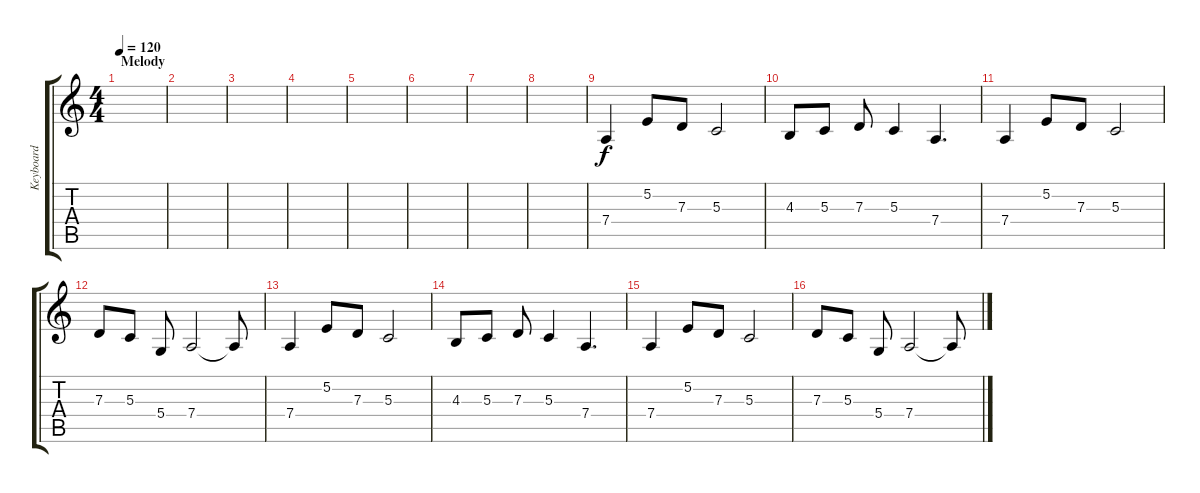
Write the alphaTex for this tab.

\track ("Keyboard" "Keyboard") {instrument churchorgan}
\staff {score tabs}
\tuning (E4 B3 G3 D3 A2 E2) {hide}
\ts (4 4)
\section ("" "Melody")
\tempo 120
\clef g2
\ks c
|
|
|
|
|
|
|
|
7.4.4 5.2.8 7.3.8 5.3.2 |
4.3.8 5.3.8 7.3.8 5.3.4 7.4.4{d} |
7.4.4 5.2.8 7.3.8 5.3.2 |
7.3.8 5.3.8 5.4.8 7.4.2 7.4{t}.8 |
7.4.4 5.2.8 7.3.8 5.3.2 |
4.3.8 5.3.8 7.3.8 5.3.4 7.4.4{d} |
7.4.4 5.2.8 7.3.8 5.3.2 |
7.3.8 5.3.8 5.4.8 7.4.2 7.4{t}.8
